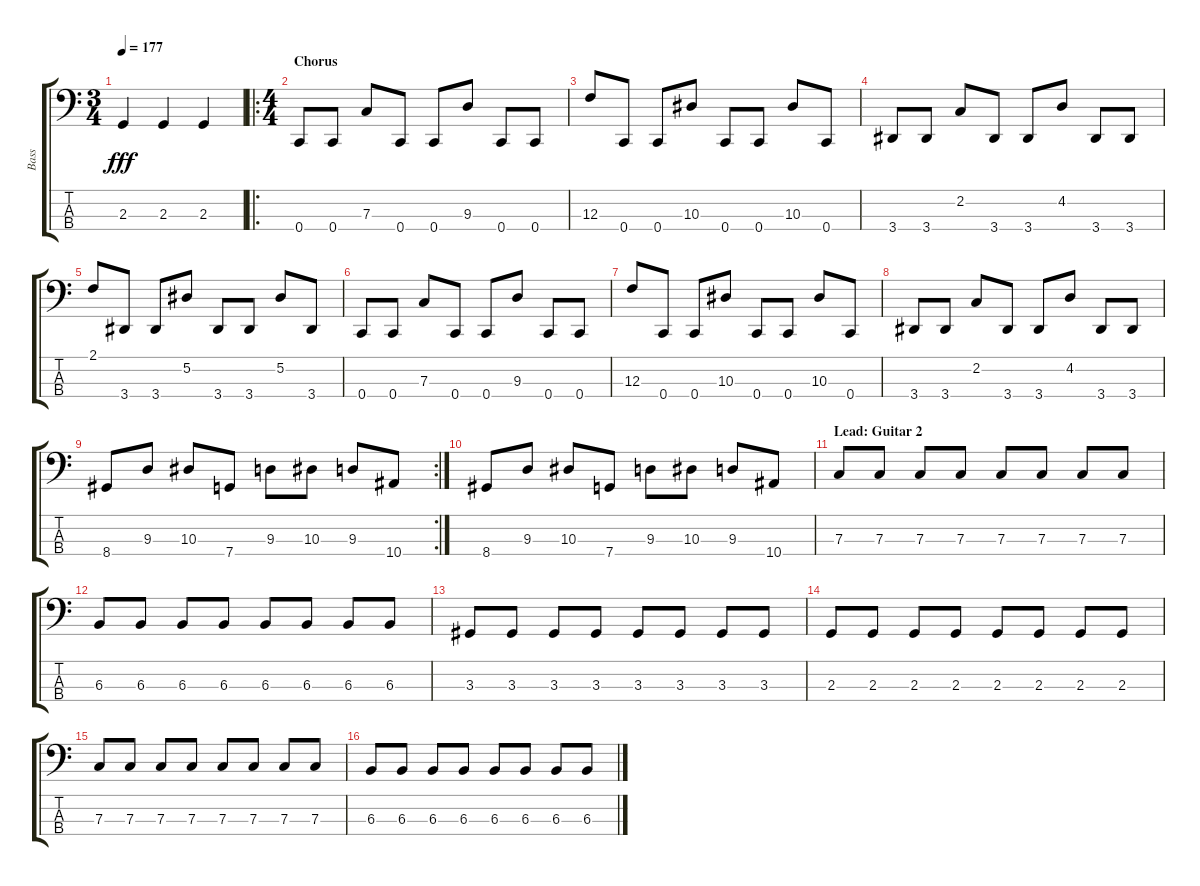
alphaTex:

\track ("Bass" "Bass") {instrument electricbassfinger}
\staff {score tabs}
\tuning (Eb2 Bb1 F1 C1) {hide}
\ts (3 4)
\tempo 177
\clef f4
\ks c
2.3.4{dy fff} 2.3.4 2.3.4 |
\ro
\ts (4 4)
\section ("" "Chorus")
0.4.8 0.4.8 7.3.8 0.4.8 0.4.8 9.3.8 0.4.8 0.4.8 |
12.3.8 0.4.8 0.4.8 10.3.8 0.4.8 0.4.8 10.3.8 0.4.8 |
3.4.8 3.4.8 2.2.8 3.4.8 3.4.8 4.2.8 3.4.8 3.4.8 |
2.1.8 3.4.8 3.4.8 5.2.8 3.4.8 3.4.8 5.2.8 3.4.8 |
0.4.8 0.4.8 7.3.8 0.4.8 0.4.8 9.3.8 0.4.8 0.4.8 |
12.3.8 0.4.8 0.4.8 10.3.8 0.4.8 0.4.8 10.3.8 0.4.8 |
3.4.8 3.4.8 2.2.8 3.4.8 3.4.8 4.2.8 3.4.8 3.4.8 |
\rc 2
8.4.8 9.3.8 10.3.8 7.4.8 9.3.8 10.3.8 9.3.8 10.4.8 |
8.4.8 9.3.8 10.3.8 7.4.8 9.3.8 10.3.8 9.3.8 10.4.8 |
\section ("" "Lead: Guitar 2")
7.3.8 7.3.8 7.3.8 7.3.8 7.3.8 7.3.8 7.3.8 7.3.8 |
6.3.8 6.3.8 6.3.8 6.3.8 6.3.8 6.3.8 6.3.8 6.3.8 |
3.3.8 3.3.8 3.3.8 3.3.8 3.3.8 3.3.8 3.3.8 3.3.8 |
2.3.8 2.3.8 2.3.8 2.3.8 2.3.8 2.3.8 2.3.8 2.3.8 |
7.3.8 7.3.8 7.3.8 7.3.8 7.3.8 7.3.8 7.3.8 7.3.8 |
6.3.8 6.3.8 6.3.8 6.3.8 6.3.8 6.3.8 6.3.8 6.3.8
